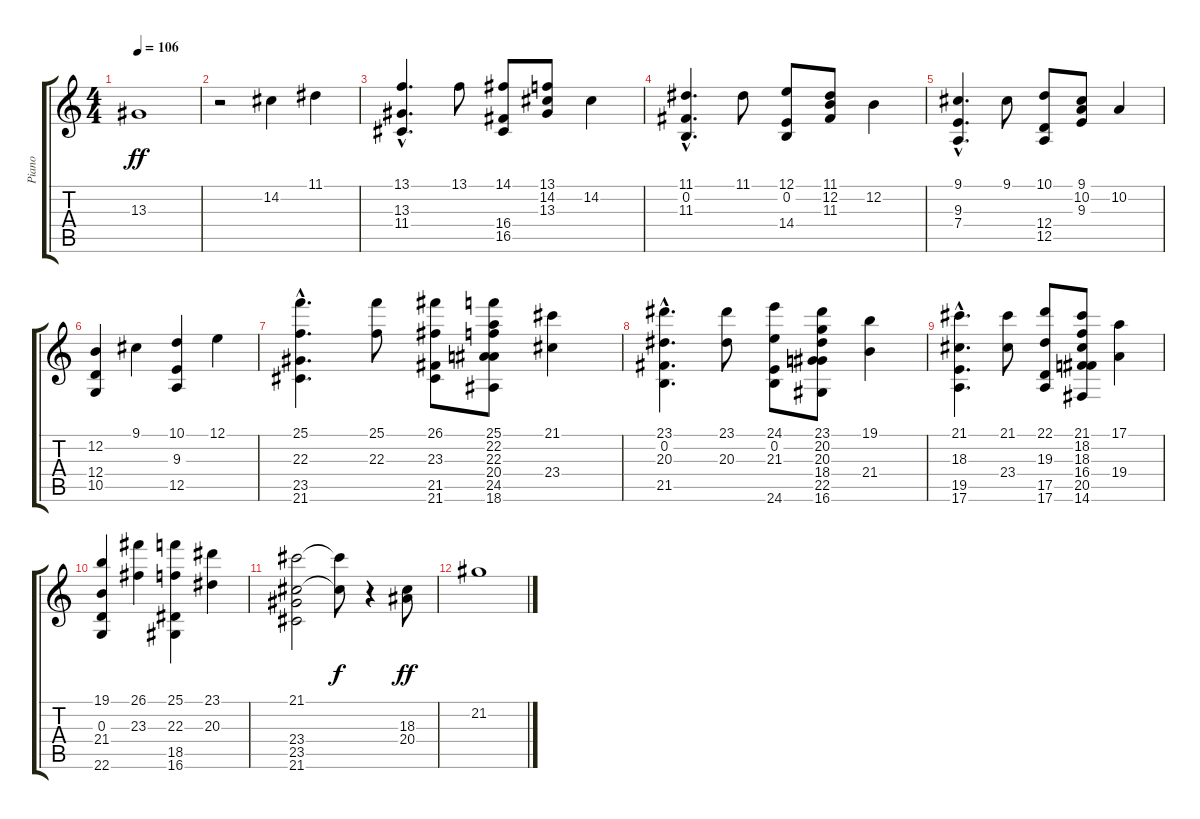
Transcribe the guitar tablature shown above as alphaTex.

\track ("Piano" "Piano") {instrument acousticgrandpiano}
\staff {score tabs}
\tuning (E4 B3 G3 D3 A2 E2) {hide}
\ts (4 4)
\tempo 106
\clef g2
\ks c
13.3.1{dy ff} |
r.2 14.2.4 11.1.4 |
(13.1{hac} 13.3 11.4).4{d} 13.1.8 (14.1 16.4 16.5).8 (13.1 14.2 13.3).8 14.2.4 |
(11.1{hac} 0.2 11.3).4{d} 11.1.8 (12.1 0.2 14.4).8 (11.1 12.2 11.3).8 12.2.4 |
(9.1{hac} 9.3 7.4).4{d} 9.1.8 (10.1 12.4 12.5).8 (9.1 10.2 9.3).8 10.2.4 |
(12.2 12.4 10.5).4 9.1.4 (10.1 9.3 12.5).4 12.1.4 |
(25.1{hac} 22.3{hac} 23.5 21.6).4{d} (25.1 22.3).8 (26.1 23.3 21.5 21.6).8 (25.1 22.2 22.3 20.4 24.5 18.6).8 (21.1 23.4).4 |
(23.1{hac} 0.2 20.3{hac} 21.5).4{d} (23.1 20.3).8 (24.1 0.2 21.3 24.6).8 (23.1 20.2 20.3 18.4 22.5 16.6).8 (19.1 21.4).4 |
(21.1{hac} 18.3{hac} 19.5 17.6).4{d} (21.1 23.4).8 (22.1 19.3 17.5 17.6).8 (21.1 18.2 18.3 16.4 20.5 14.6).8 (17.1 19.4).4 |
(19.1 0.3 21.4 22.6).4 (26.1 23.3).4 (25.1 22.3 18.5 16.6).4 (23.1 20.3).4 |
(21.1 23.4 23.5 21.6).2 (21.1{t} 23.4{t}).8{dy f} r.4 (18.3 20.4).8{dy ff} |
21.2.1
